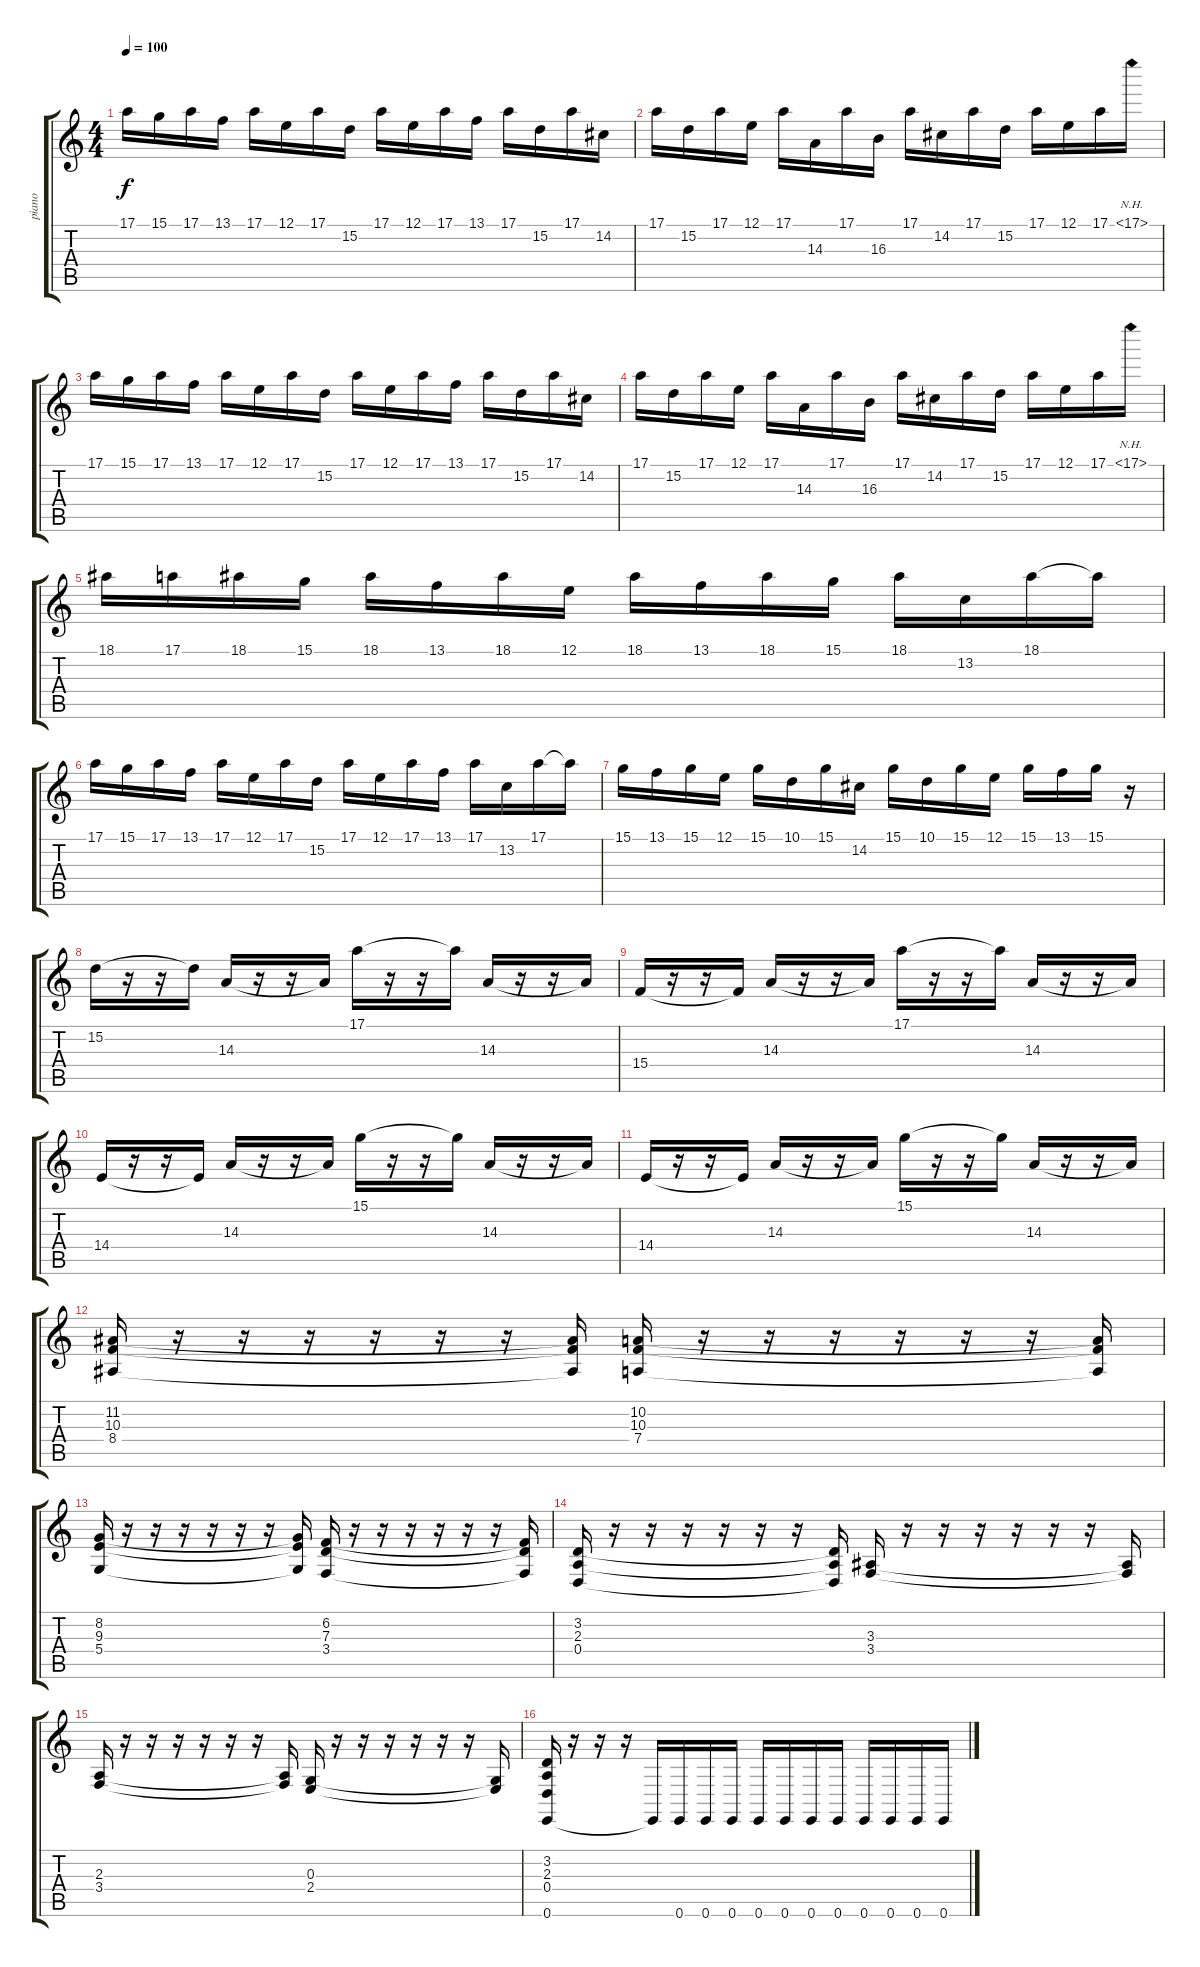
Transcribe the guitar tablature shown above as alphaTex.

\track ("piano" "piano") {instrument acousticgrandpiano}
\staff {score tabs}
\tuning (E4 B3 G3 D3 A2 E2) {hide}
\ts (4 4)
\tempo 100
\clef g2
\ks c
17.1.16{dy f instrument acousticgrandpiano} 15.1.16 17.1.16 13.1.16 17.1.16 12.1.16 17.1.16 15.2.16 17.1.16 12.1.16 17.1.16 13.1.16 17.1.16 15.2.16 17.1.16 14.2.16 |
17.1.16 15.2.16 17.1.16 12.1.16 17.1.16 14.3.16 17.1.16 16.3.16 17.1.16 14.2.16 17.1.16 15.2.16 17.1.16 12.1.16 17.1.16 17.1{nh}.16 |
17.1.16 15.1.16 17.1.16 13.1.16 17.1.16 12.1.16 17.1.16 15.2.16 17.1.16 12.1.16 17.1.16 13.1.16 17.1.16 15.2.16 17.1.16 14.2.16 |
17.1.16 15.2.16 17.1.16 12.1.16 17.1.16 14.3.16 17.1.16 16.3.16 17.1.16 14.2.16 17.1.16 15.2.16 17.1.16 12.1.16 17.1.16 17.1{nh}.16 |
18.1.16 17.1.16 18.1.16 15.1.16 18.1.16 13.1.16 18.1.16 12.1.16 18.1.16 13.1.16 18.1.16 15.1.16 18.1.16 13.2.16 18.1.16 18.1{t}.16 |
17.1.16 15.1.16 17.1.16 13.1.16 17.1.16 12.1.16 17.1.16 15.2.16 17.1.16 12.1.16 17.1.16 13.1.16 17.1.16 13.2.16 17.1.16 17.1{t}.16 |
15.1.16 13.1.16 15.1.16 12.1.16 15.1.16 10.1.16 15.1.16 14.2.16 15.1.16 10.1.16 15.1.16 12.1.16 15.1.16 13.1.16 15.1.16 r.16 |
15.2.16 r.16 r.16 15.2{t}.16 14.3.16 r.16 r.16 14.3{t}.16 17.1.16 r.16 r.16 17.1{t}.16 14.3.16 r.16 r.16 14.3{t}.16 |
15.4.16 r.16 r.16 15.4{t}.16 14.3.16 r.16 r.16 14.3{t}.16 17.1.16 r.16 r.16 17.1{t}.16 14.3.16 r.16 r.16 14.3{t}.16 |
14.4.16 r.16 r.16 14.4{t}.16 14.3.16 r.16 r.16 14.3{t}.16 15.1.16 r.16 r.16 15.1{t}.16 14.3.16 r.16 r.16 14.3{t}.16 |
14.4.16 r.16 r.16 14.4{t}.16 14.3.16 r.16 r.16 14.3{t}.16 15.1.16 r.16 r.16 15.1{t}.16 14.3.16 r.16 r.16 14.3{t}.16 |
(11.2 10.3 8.4).16 r.16 r.16 r.16 r.16 r.16 r.16 (11.2{t} 10.3{t} 8.4{t}).16 (10.2 10.3 7.4).16 r.16 r.16 r.16 r.16 r.16 r.16 (10.2{t} 10.3{t} 7.4{t}).16 |
(8.2 9.3 5.4).16 r.16 r.16 r.16 r.16 r.16 r.16 (8.2{t} 9.3{t} 5.4{t}).16 (6.2 7.3 3.4).16 r.16 r.16 r.16 r.16 r.16 r.16 (6.2{t} 7.3{t} 3.4{t}).16 |
(3.2 2.3 0.4).16 r.16 r.16 r.16 r.16 r.16 r.16 (3.2{t} 2.3{t} 0.4{t}).16 (3.3 3.4).16 r.16 r.16 r.16 r.16 r.16 r.16 (3.3{t} 3.4{t}).16 |
(2.3 3.4).16 r.16 r.16 r.16 r.16 r.16 r.16 (2.3{t} 3.4{t}).16 (0.3 2.4).16 r.16 r.16 r.16 r.16 r.16 r.16 (0.3{t} 2.4{t}).16 |
(3.2 2.3 0.4 0.6).16 r.16 r.16 r.16 0.6{t}.16 0.6.16 0.6.16 0.6.16 0.6.16 0.6.16 0.6.16 0.6.16 0.6.16 0.6.16 0.6.16 0.6.16
